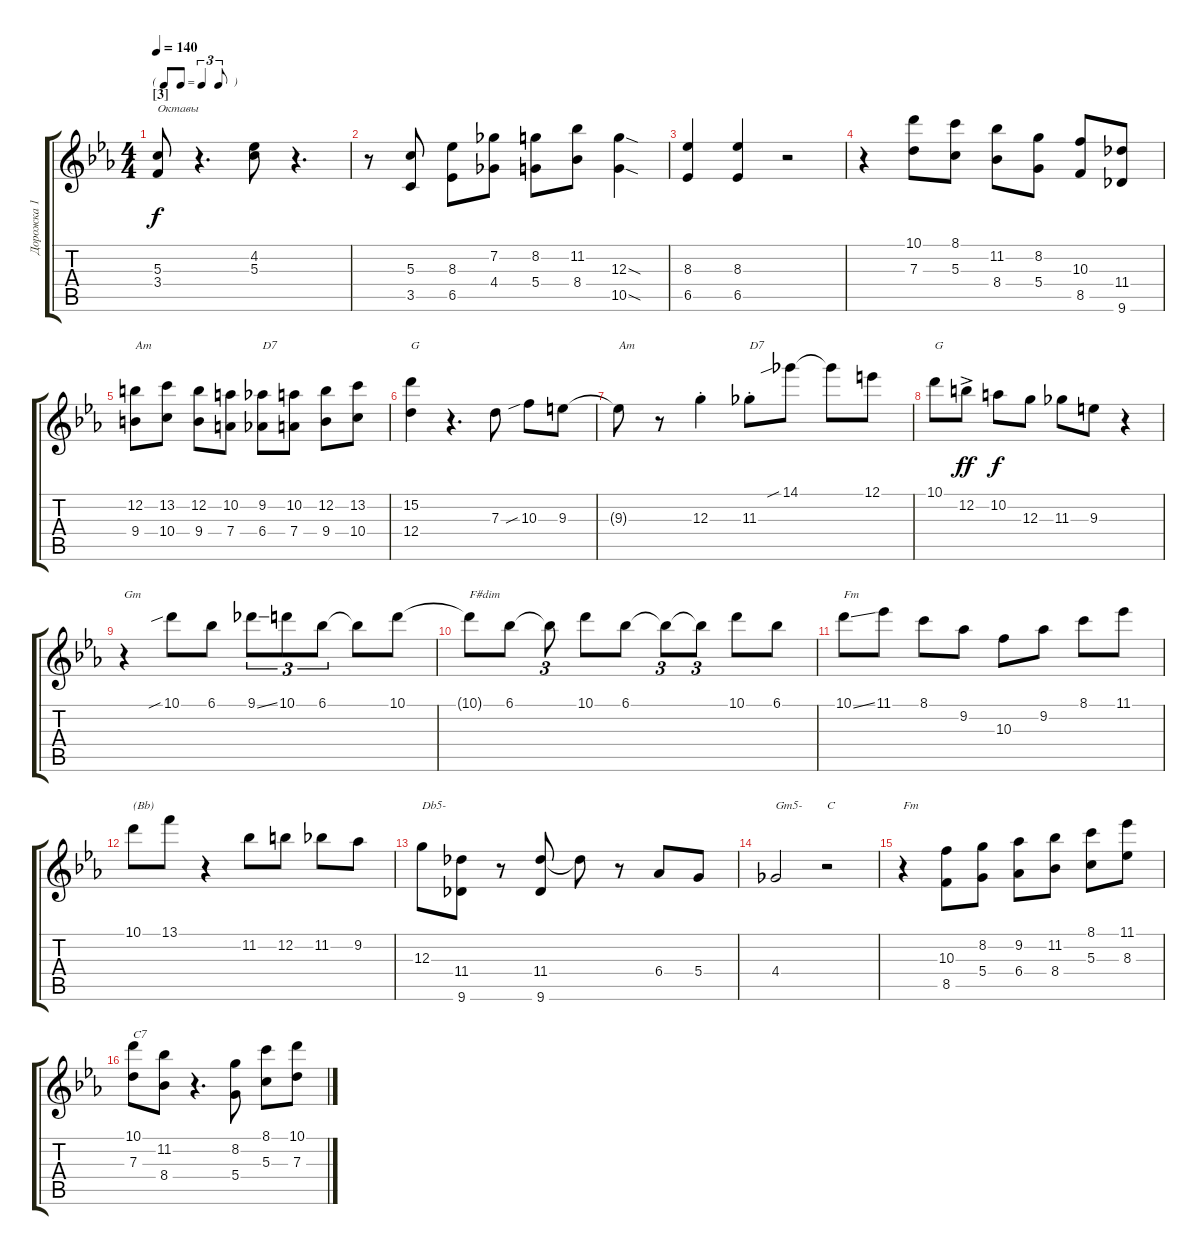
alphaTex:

\track ("Дорожка 1" "Дорожка 1") {instrument acousticguitarsteel}
\staff {score tabs}
\tuning (E4 B3 G3 D3 A2 E2) {hide}
\ts (4 4)
\tf triplet8th
\section ("" "[3]")
\tempo 140
\clef g2
\ks eb
(5.3 3.4).8{txt "Октавы" dy f} r.4{d} (4.2 5.3).8 r.4{d} |
r.8 (5.3 3.5).8 (8.3 6.5).8 (7.2 4.4).8 (8.2 5.4).8 (11.2 8.4).8 (12.3{sod} 10.5{sod}).4 |
(8.3 6.5).4 (8.3 6.5).4 r.2 |
r.4 (10.1 7.3).8 (8.1 5.3).8 (11.2 8.4).8 (8.2 5.4).8 (10.3 8.5).8 (11.4 9.6).8 |
(12.2 9.4).8{txt "Am"} (13.2 10.4).8 (12.2 9.4).8 (10.2 7.4).8 (9.2 6.4).8{txt "D7"} (10.2 7.4).8 (12.2 9.4).8 (13.2 10.4).8 |
(15.2 12.4).4{txt "G"} r.4{d} 7.3.8 10.3{sib}.8 9.3.8 |
9.3{t}.8{txt "Am"} r.8 12.3{st}.4 11.3{st}.8{txt "D7"} 14.1{sib}.8 14.1{t}.8 12.1.8 |
10.1.8{txt "G"} 12.2{ac}.8{dy ff} 10.2.8{dy f} 12.3.8 11.3.8 9.3.8 r.4 |
r.4{txt "Gm"} 10.1{sib}.8 6.1.8 9.1{ss}.8{tu (3 2)} 10.1.8{tu (3 2)} 6.1.8{tu (3 2)} 6.1{t}.8 10.1.8 |
10.1{t}.8{txt "F#dim"} 6.1.8 6.1{t}.8{tu (3 2)} 10.1.8 6.1.8 6.1{t}.8{tu (3 2)} 6.1{t}.8{tu (3 2)} 10.1.8 6.1.8 |
10.1{ss}.8{txt "Fm"} 11.1.8 8.1.8 9.2.8 10.3.8 9.2.8 8.1.8 11.1.8 |
10.1.8{txt "(Bb)"} 13.1.8 r.4 11.2.8 12.2.8 11.2.8 9.2.8 |
12.3.8{txt "Db5-"} (11.4 9.6).8 r.8 (11.4 9.6).8 11.4{t}.8 r.8 6.4.8 5.4.8 |
4.4.2{txt "Gm5-"} r.2{txt "C"} |
r.4{txt "Fm"} (10.3 8.5).8 (8.2 5.4).8 (9.2 6.4).8 (11.2 8.4).8 (8.1 5.3).8 (11.1 8.3).8 |
(10.1 7.3).8{txt "C7"} (11.2 8.4).8 r.4{d} (8.2 5.4).8 (8.1 5.3).8 (10.1 7.3).8
